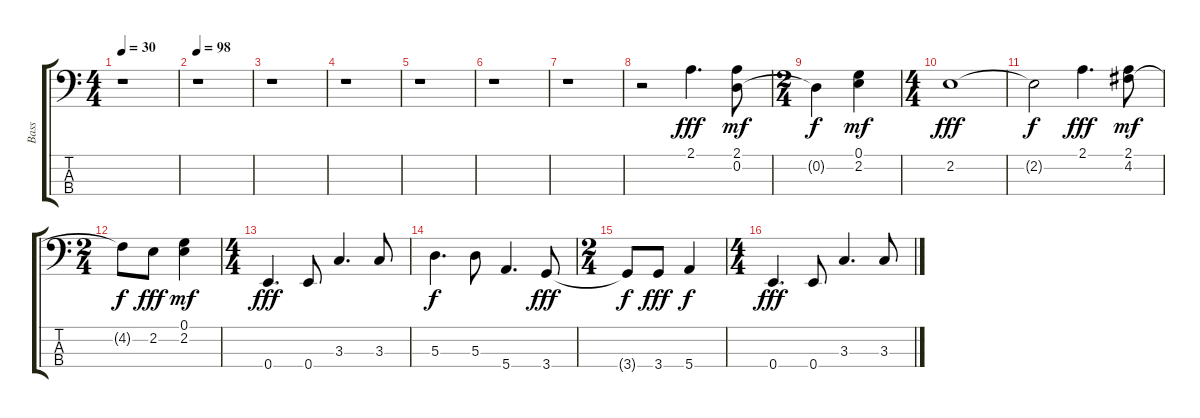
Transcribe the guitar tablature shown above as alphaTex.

\track ("Bass" "Bass") {instrument electricbassfinger}
\staff {score tabs}
\tuning (G2 D2 A1 E1) {hide}
\ts (4 4)
\tempo 30
\clef f4
\ks c
r.1{dy fff instrument electricbassfinger} |
\tempo 98
r.1 |
r.1 |
r.1 |
r.1 |
r.1 |
r.1 |
r.2 2.1.4{d} (2.1 0.2).8{dy mf} |
\ts (2 4)
0.2{t}.4{dy f} (0.1 2.2).4{dy mf} |
\ts (4 4)
2.2.1{dy fff} |
2.2{t}.2{dy f} 2.1.4{d dy fff} (2.1 4.2).8{dy mf} |
\ts (2 4)
4.2{t}.8{dy f} 2.2.8{dy fff} (0.1 2.2).4{dy mf} |
\ts (4 4)
0.4.4{d dy fff} 0.4.8 3.3.4{d} 3.3.8 |
5.3.4{d dy f} 5.3.8 5.4.4{d} 3.4.8{dy fff} |
\ts (2 4)
3.4{t}.8{dy f} 3.4.8{dy fff} 5.4.4{dy f} |
\ts (4 4)
0.4.4{d dy fff} 0.4.8 3.3.4{d} 3.3.8
